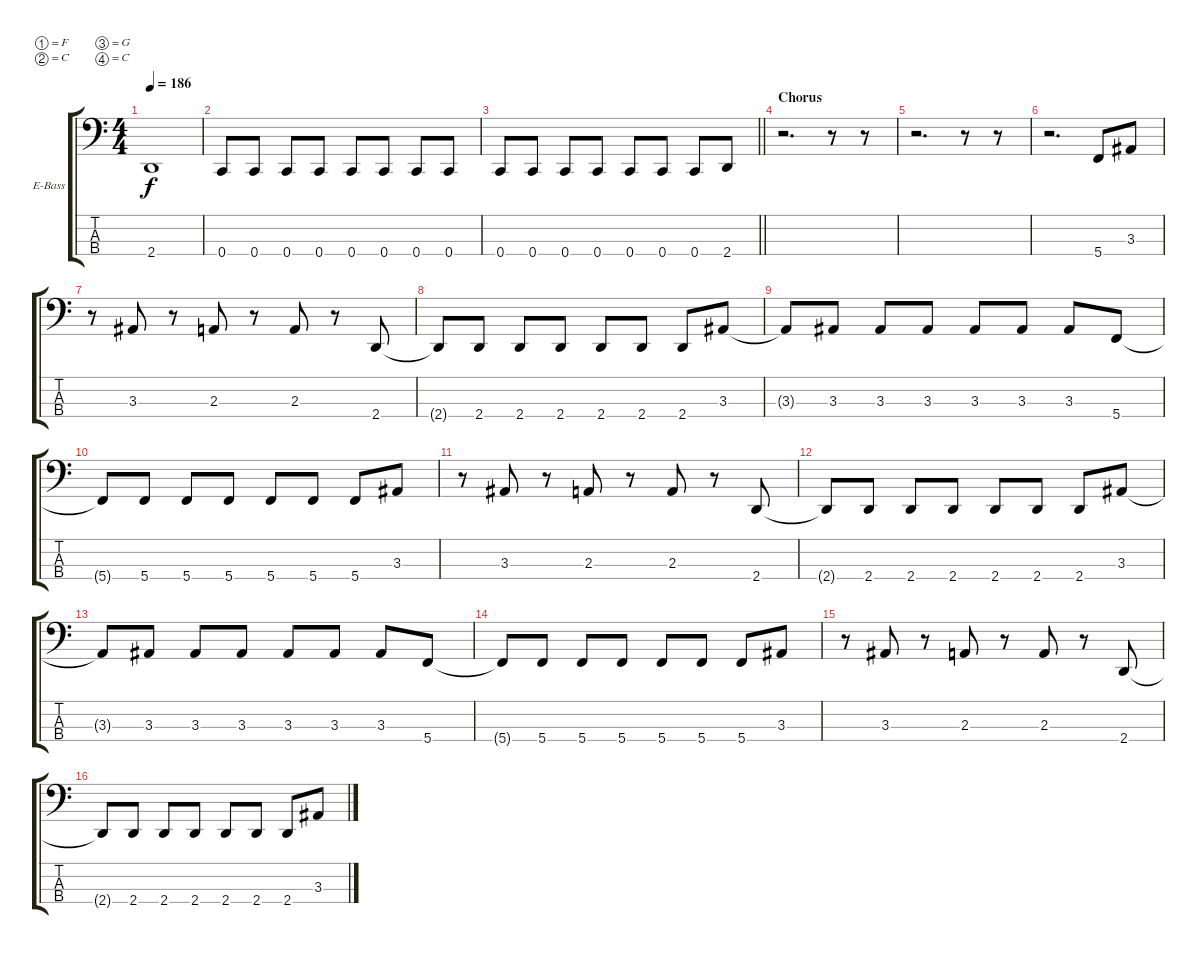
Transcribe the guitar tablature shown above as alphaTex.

\bracketExtendMode groupsimilarinstruments
\firstSystemTrackNameOrientation horizontal
\otherSystemsTrackNameOrientation horizontal
\track ("Jason" "E-Bass") {instrument electricbasspick}
\staff {score tabs}
\tuning (F2 C2 G1 C1)
\ts (4 4)
\tempo 186
\clef f4
\ks c
2.4{t}.1{dy f} |
0.4.8 0.4.8 0.4.8 0.4.8 0.4.8 0.4.8 0.4.8 0.4.8 |
\barLineRight lightlight
0.4.8 0.4.8 0.4.8 0.4.8 0.4.8 0.4.8 0.4.8 2.4.8 |
\section ("" "Chorus")
r.2{d} r.8 r.8 |
r.2{d} r.8 r.8 |
r.2{d} 5.4.8 3.3.8 |
r.8 3.3.8 r.8 2.3.8 r.8 2.3.8 r.8 2.4.8 |
2.4{t}.8 2.4.8 2.4.8 2.4.8 2.4.8 2.4.8 2.4.8 3.3.8 |
3.3{t}.8 3.3.8 3.3.8 3.3.8 3.3.8 3.3.8 3.3.8 5.4.8 |
5.4{t}.8 5.4.8 5.4.8 5.4.8 5.4.8 5.4.8 5.4.8 3.3.8 |
r.8 3.3.8 r.8 2.3.8 r.8 2.3.8 r.8 2.4.8 |
2.4{t}.8 2.4.8 2.4.8 2.4.8 2.4.8 2.4.8 2.4.8 3.3.8 |
3.3{t}.8 3.3.8 3.3.8 3.3.8 3.3.8 3.3.8 3.3.8 5.4.8 |
5.4{t}.8 5.4.8 5.4.8 5.4.8 5.4.8 5.4.8 5.4.8 3.3.8 |
r.8 3.3.8 r.8 2.3.8 r.8 2.3.8 r.8 2.4.8 |
2.4{t}.8 2.4.8 2.4.8 2.4.8 2.4.8 2.4.8 2.4.8 3.3.8
